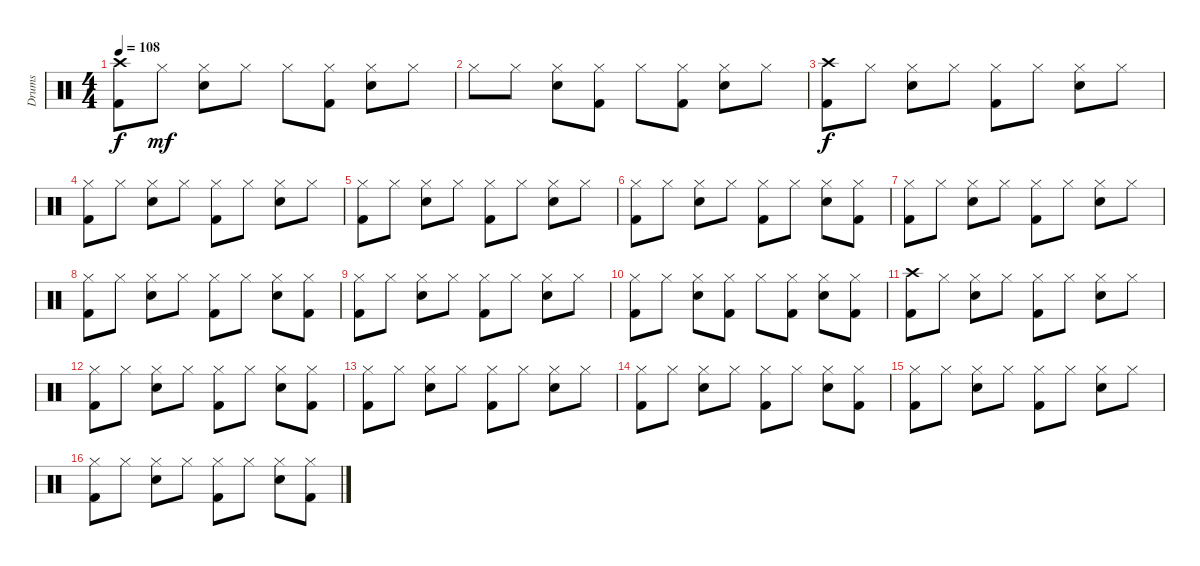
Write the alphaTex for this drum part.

\track ("Drums" "Drums") {instrument percussion}
\staff {score}
\articulation defaults
\ts (4 4)
\tempo 108
\clef neutral
\ks c
("Crash high (hit)" "Kick (hit) 2").8{dy f} "Hi-Hat (closed)".8{dy mf} ("Hi-Hat (closed)" "Snare (hit) 2").8 "Hi-Hat (closed)".8 "Hi-Hat (closed)".8 ("Hi-Hat (closed)" "Kick (hit) 2").8 ("Hi-Hat (closed)" "Snare (hit) 2").8 "Hi-Hat (closed)".8 |
"Hi-Hat (closed)".8 "Hi-Hat (closed)".8 ("Hi-Hat (closed)" "Snare (hit) 2").8 ("Hi-Hat (closed)" "Kick (hit) 2").8 "Hi-Hat (closed)".8 ("Hi-Hat (closed)" "Kick (hit) 2").8 ("Hi-Hat (closed)" "Snare (hit) 2").8 "Hi-Hat (closed)".8 |
("Crash high (hit)" "Kick (hit) 2").8{dy f} "Hi-Hat (closed)".8 ("Hi-Hat (closed)" "Snare (hit) 2").8 "Hi-Hat (closed)".8 ("Hi-Hat (closed)" "Kick (hit) 2").8 "Hi-Hat (closed)".8 ("Hi-Hat (closed)" "Snare (hit) 2").8 "Hi-Hat (closed)".8 |
("Hi-Hat (closed)" "Kick (hit) 2").8 "Hi-Hat (closed)".8 ("Hi-Hat (closed)" "Snare (hit) 2").8 "Hi-Hat (closed)".8 ("Hi-Hat (closed)" "Kick (hit) 2").8 "Hi-Hat (closed)".8 ("Hi-Hat (closed)" "Snare (hit) 2").8 "Hi-Hat (closed)".8 |
("Hi-Hat (closed)" "Kick (hit) 2").8 "Hi-Hat (closed)".8 ("Hi-Hat (closed)" "Snare (hit) 2").8 "Hi-Hat (closed)".8 ("Hi-Hat (closed)" "Kick (hit) 2").8 "Hi-Hat (closed)".8 ("Hi-Hat (closed)" "Snare (hit) 2").8 "Hi-Hat (closed)".8 |
("Hi-Hat (closed)" "Kick (hit) 2").8 "Hi-Hat (closed)".8 ("Hi-Hat (closed)" "Snare (hit) 2").8 "Hi-Hat (closed)".8 ("Hi-Hat (closed)" "Kick (hit) 2").8 "Hi-Hat (closed)".8 ("Hi-Hat (closed)" "Snare (hit) 2").8 ("Hi-Hat (closed)" "Kick (hit) 2").8 |
("Hi-Hat (closed)" "Kick (hit) 2").8 "Hi-Hat (closed)".8 ("Hi-Hat (closed)" "Snare (hit) 2").8 "Hi-Hat (closed)".8 ("Hi-Hat (closed)" "Kick (hit) 2").8 "Hi-Hat (closed)".8 ("Hi-Hat (closed)" "Snare (hit) 2").8 "Hi-Hat (closed)".8 |
("Hi-Hat (closed)" "Kick (hit) 2").8 "Hi-Hat (closed)".8 ("Hi-Hat (closed)" "Snare (hit) 2").8 "Hi-Hat (closed)".8 ("Hi-Hat (closed)" "Kick (hit) 2").8 "Hi-Hat (closed)".8 ("Hi-Hat (closed)" "Snare (hit) 2").8 ("Hi-Hat (closed)" "Kick (hit) 2").8 |
("Hi-Hat (closed)" "Kick (hit) 2").8 "Hi-Hat (closed)".8 ("Hi-Hat (closed)" "Snare (hit) 2").8 "Hi-Hat (closed)".8 ("Hi-Hat (closed)" "Kick (hit) 2").8 "Hi-Hat (closed)".8 ("Hi-Hat (closed)" "Snare (hit) 2").8 "Hi-Hat (closed)".8 |
("Hi-Hat (closed)" "Kick (hit) 2").8 "Hi-Hat (closed)".8 ("Hi-Hat (closed)" "Snare (hit) 2").8 ("Hi-Hat (closed)" "Kick (hit) 2").8 "Hi-Hat (closed)".8 ("Hi-Hat (closed)" "Kick (hit) 2").8 ("Hi-Hat (closed)" "Snare (hit) 2").8 ("Hi-Hat (closed)" "Kick (hit) 2").8 |
("Crash high (hit)" "Kick (hit) 2").8 "Hi-Hat (closed)".8 ("Hi-Hat (closed)" "Snare (hit) 2").8 "Hi-Hat (closed)".8 ("Hi-Hat (closed)" "Kick (hit) 2").8 "Hi-Hat (closed)".8 ("Hi-Hat (closed)" "Snare (hit) 2").8 "Hi-Hat (closed)".8 |
("Hi-Hat (closed)" "Kick (hit) 2").8 "Hi-Hat (closed)".8 ("Hi-Hat (closed)" "Snare (hit) 2").8 "Hi-Hat (closed)".8 ("Hi-Hat (closed)" "Kick (hit) 2").8 "Hi-Hat (closed)".8 ("Hi-Hat (closed)" "Snare (hit) 2").8 ("Hi-Hat (closed)" "Kick (hit) 2").8 |
("Hi-Hat (closed)" "Kick (hit) 2").8 "Hi-Hat (closed)".8 ("Hi-Hat (closed)" "Snare (hit) 2").8 "Hi-Hat (closed)".8 ("Hi-Hat (closed)" "Kick (hit) 2").8 "Hi-Hat (closed)".8 ("Hi-Hat (closed)" "Snare (hit) 2").8 "Hi-Hat (closed)".8 |
("Hi-Hat (closed)" "Kick (hit) 2").8 "Hi-Hat (closed)".8 ("Hi-Hat (closed)" "Snare (hit) 2").8 "Hi-Hat (closed)".8 ("Hi-Hat (closed)" "Kick (hit) 2").8 "Hi-Hat (closed)".8 ("Hi-Hat (closed)" "Snare (hit) 2").8 ("Hi-Hat (closed)" "Kick (hit) 2").8 |
("Hi-Hat (closed)" "Kick (hit) 2").8 "Hi-Hat (closed)".8 ("Hi-Hat (closed)" "Snare (hit) 2").8 "Hi-Hat (closed)".8 ("Hi-Hat (closed)" "Kick (hit) 2").8 "Hi-Hat (closed)".8 ("Hi-Hat (closed)" "Snare (hit) 2").8 "Hi-Hat (closed)".8 |
("Hi-Hat (closed)" "Kick (hit) 2").8 "Hi-Hat (closed)".8 ("Hi-Hat (closed)" "Snare (hit) 2").8 "Hi-Hat (closed)".8 ("Hi-Hat (closed)" "Kick (hit) 2").8 "Hi-Hat (closed)".8 ("Hi-Hat (closed)" "Snare (hit) 2").8 ("Hi-Hat (closed)" "Kick (hit) 2").8
